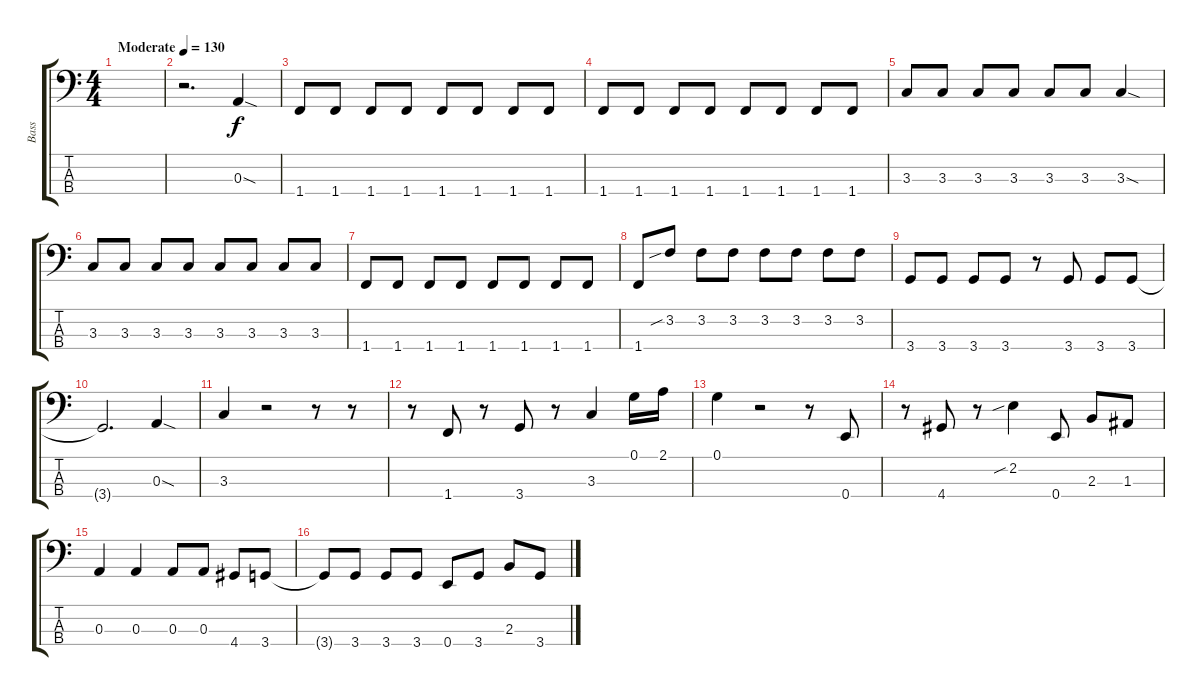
\track ("Bass" "Bass") {instrument electricbassfinger}
\staff {score tabs}
\tuning (G2 D2 A1 E1) {hide}
\ts (4 4)
\tempo (130 "Moderate")
\clef f4
\ks c
|
r.2{d} 0.3{sod}.4 |
1.4.8 1.4.8 1.4.8 1.4.8 1.4.8 1.4.8 1.4.8 1.4.8 |
1.4.8 1.4.8 1.4.8 1.4.8 1.4.8 1.4.8 1.4.8 1.4.8 |
3.3.8 3.3.8 3.3.8 3.3.8 3.3.8 3.3.8 3.3{sod}.4 |
3.3.8 3.3.8 3.3.8 3.3.8 3.3.8 3.3.8 3.3.8 3.3.8 |
1.4.8 1.4.8 1.4.8 1.4.8 1.4.8 1.4.8 1.4.8 1.4.8 |
1.4.8 3.2{sib}.8 3.2.8 3.2.8 3.2.8 3.2.8 3.2.8 3.2.8 |
3.4.8 3.4.8 3.4.8 3.4.8 r.8 3.4.8 3.4.8 3.4.8 |
3.4{t}.2{d} 0.3{sod}.4 |
3.3.4 r.2 r.8 r.8 |
r.8 1.4.8 r.8 3.4.8 r.8 3.3.4 0.1.16 2.1.16 |
0.1.4 r.2 r.8 0.4.8 |
r.8 4.4.8 r.8 2.2{sib}.4 0.4.8 2.3.8 1.3.8 |
0.3.4 0.3.4 0.3.8 0.3.8 4.4.8 3.4.8 |
3.4{t}.8 3.4.8 3.4.8 3.4.8 0.4.8 3.4.8 2.3.8 3.4.8
